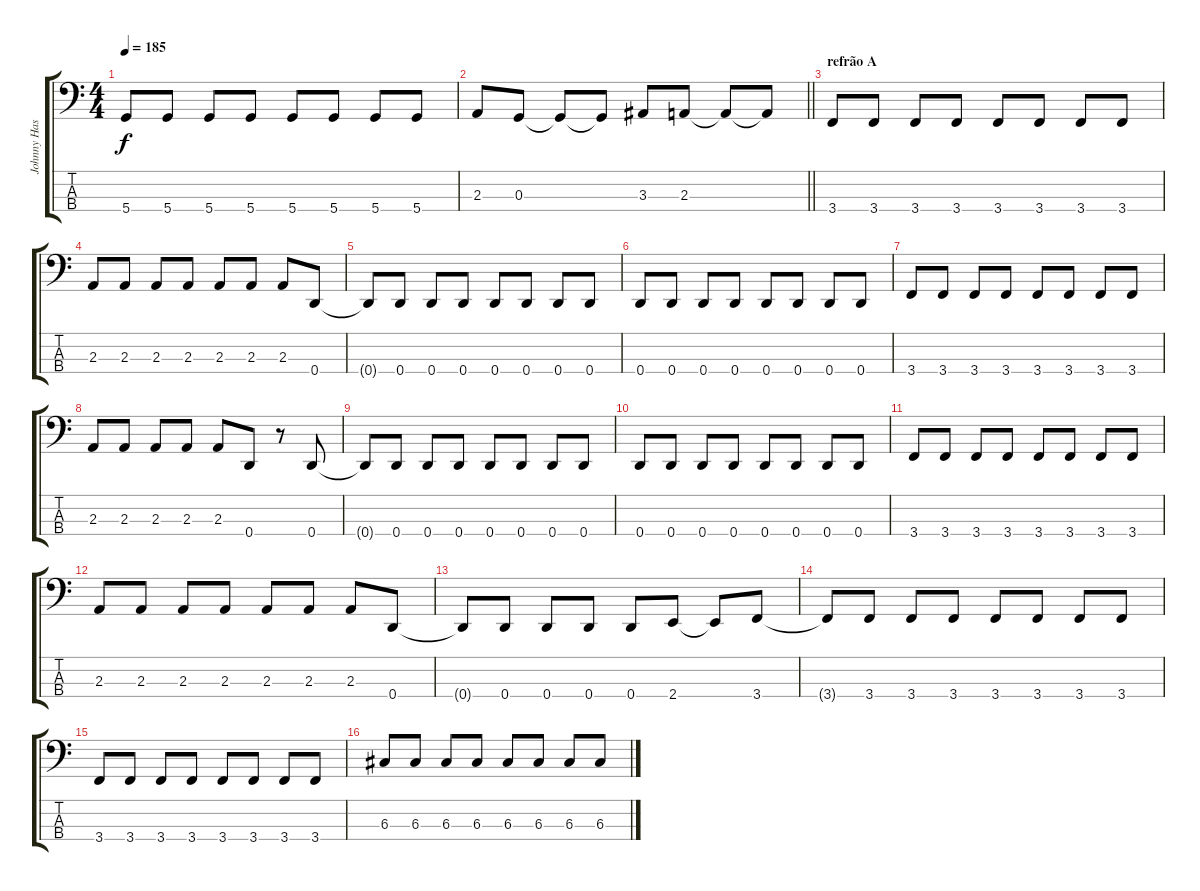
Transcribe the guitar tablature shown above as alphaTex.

\track ("Johnny Hass" "Johnny Has") {instrument electricbassfinger}
\staff {score tabs}
\tuning (F2 C2 G1 D1) {hide}
\ts (4 4)
\tempo 185
\clef f4
\ks c
5.4.8{dy f} 5.4.8 5.4.8 5.4.8 5.4.8 5.4.8 5.4.8 5.4.8 |
\barLineRight lightlight
2.3.8 0.3.8 0.3{t}.8 0.3{t}.8 3.3.8 2.3.8 2.3{t}.8 2.3{t}.8 |
\section ("" "refrão A")
3.4.8 3.4.8 3.4.8 3.4.8 3.4.8 3.4.8 3.4.8 3.4.8 |
2.3.8 2.3.8 2.3.8 2.3.8 2.3.8 2.3.8 2.3.8 0.4.8 |
0.4{t}.8 0.4.8 0.4.8 0.4.8 0.4.8 0.4.8 0.4.8 0.4.8 |
0.4.8 0.4.8 0.4.8 0.4.8 0.4.8 0.4.8 0.4.8 0.4.8 |
3.4.8 3.4.8 3.4.8 3.4.8 3.4.8 3.4.8 3.4.8 3.4.8 |
2.3.8 2.3.8 2.3.8 2.3.8 2.3.8 0.4.8 r.8 0.4.8 |
0.4{t}.8 0.4.8 0.4.8 0.4.8 0.4.8 0.4.8 0.4.8 0.4.8 |
0.4.8 0.4.8 0.4.8 0.4.8 0.4.8 0.4.8 0.4.8 0.4.8 |
3.4.8 3.4.8 3.4.8 3.4.8 3.4.8 3.4.8 3.4.8 3.4.8 |
2.3.8 2.3.8 2.3.8 2.3.8 2.3.8 2.3.8 2.3.8 0.4.8 |
0.4{t}.8 0.4.8 0.4.8 0.4.8 0.4.8 2.4.8 2.4{t}.8 3.4.8 |
3.4{t}.8 3.4.8 3.4.8 3.4.8 3.4.8 3.4.8 3.4.8 3.4.8 |
3.4.8 3.4.8 3.4.8 3.4.8 3.4.8 3.4.8 3.4.8 3.4.8 |
6.3.8 6.3.8 6.3.8 6.3.8 6.3.8 6.3.8 6.3.8 6.3.8
